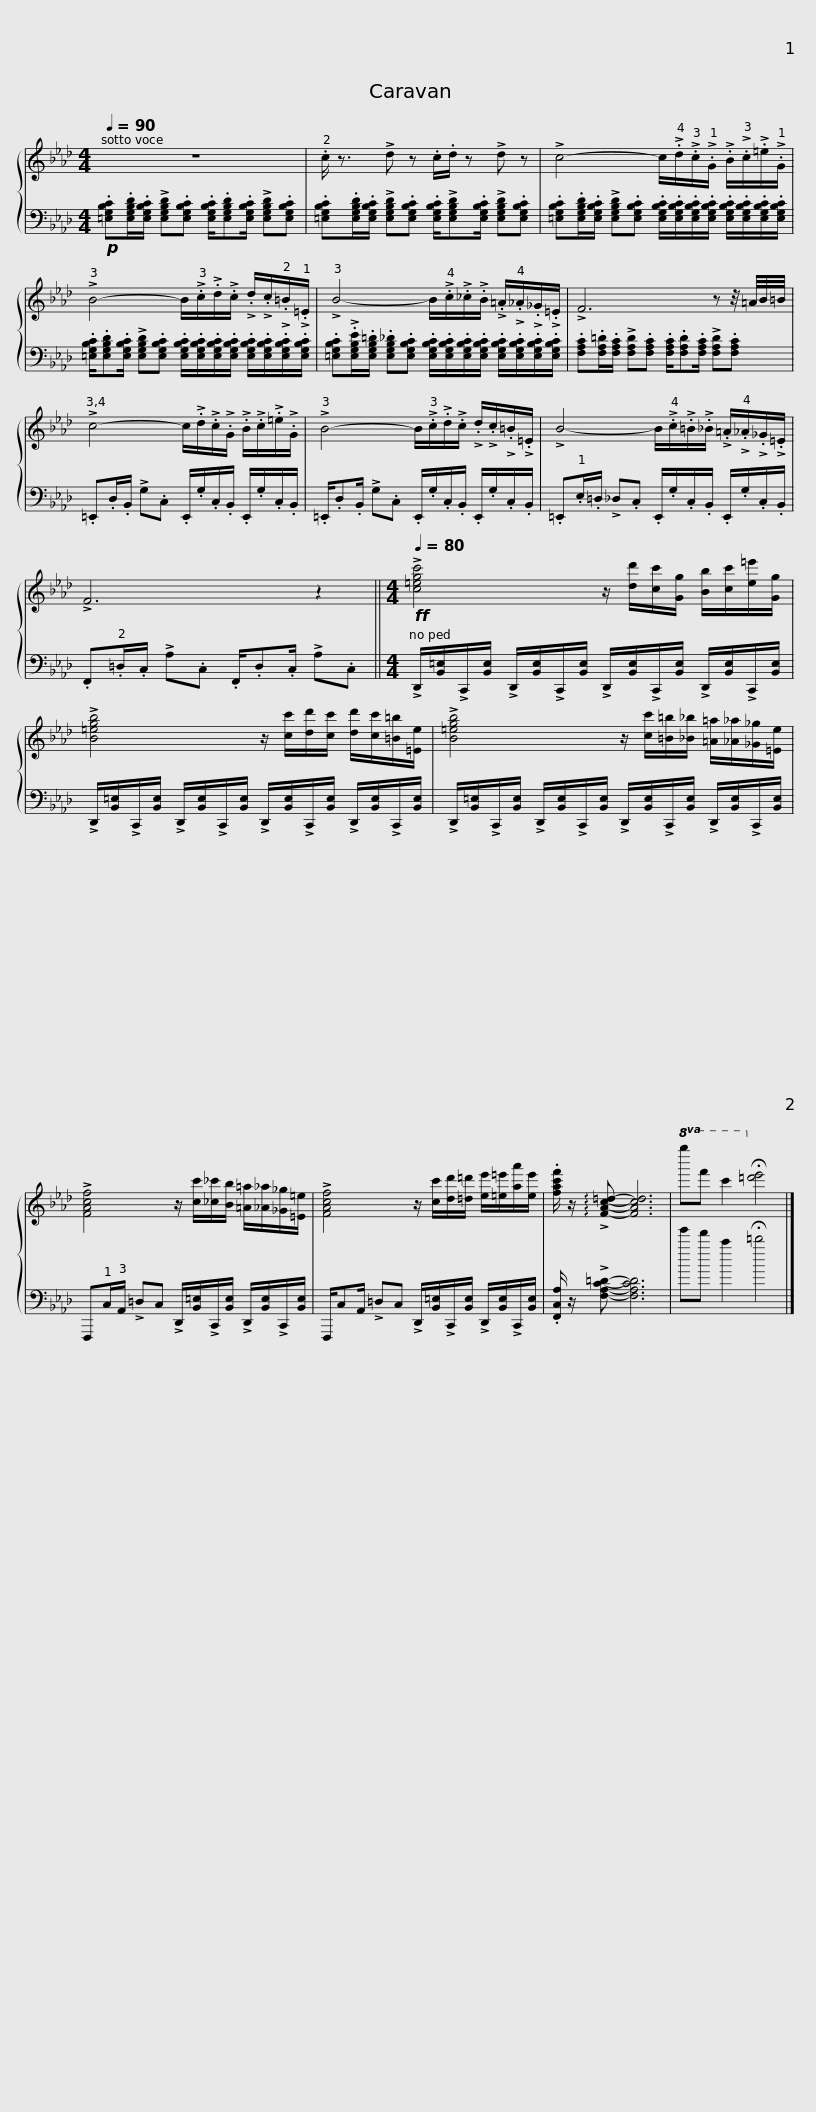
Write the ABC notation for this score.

X:1
%%score { 1 | 2 }
L:1/8
Q:1/4=90
M:4/4
I:linebreak $
K:Fmin
V:1 treble
V:2 bass
V:1
 z8 | .c/ z3/2 !>!d z .c/.d/ z !>!d z |$ !>!c4- c/!>!.d/!>!.c/!>!.G/ !>!.B/!>!.c/!>!.=e/!>!.G/ |$ !>!B4- B/!>!.c/!>!.d/!>!.c/ !>!.d/!>!.c/!>!.=B/!>!.=E/ |$ !>!B4- B/!>!.c/!>!._c/!>!.B/ !>!.=A/!>!._A/!>!._G/!>!.=E/ | %5
 !>!F6 z z/4 =A/4B/4=B/4 |$ !>!c4- c/!>!.d/!>!.c/!>!.G/ !>!.B/!>!.c/!>!.=e/!>!.G/ | !>!B4- B/!>!.c/!>!.d/!>!.c/ !>!.d/!>!.c/!>!.=B/!>!.=E/ |$ !>!B4- B/!>!.c/!>!.=B/!>!._B/ !>!.=A/!>!._A/!>!._G/!>!.=E/ | !>!F6 z2 ||$ %10
[K:Fmin][M:4/4]!ff![Q:1/4=80] !>![c=egc']4 z/ [dd']/[cc']/[Gg]/ [Bb]/[cc']/[e=e']/[Gg]/ | !>![B=egb]4 z/ [cc']/[dd']/[cc']/ [dd']/[cc']/[=B=b]/[=Ee]/ |$ !>![B=egb]4 z/ [cc']/[=B=b]/[_B_b]/ [=A=a]/[_A_a]/[_G_g]/[=Ee]/ | !>![FAcf]4 z/ [cc']/[_c_c']/[Bb]/ [=A=a]/[_A_a]/[_G_g]/[=E=e]/ |$ !>![FAcf]4 z/ [cc']/[dd']/[=d=d']/ [ee']/[=e=e']/[aa']/[ee']/ | %15
 .[fac'f']/ z/ !arpeggio!!>![FAc=d]- [FAcd]6 |!8va(! g''f'' c''2!8va)! !fermata![=d''e'']4 |] %17
V:2
!p! .[=E,G,B,C].[E,G,B,D]/.[E,G,B,C]/ !>![E,G,B,D].[E,G,B,C] .[E,G,B,C]/.[E,G,B,D].[E,G,B,C]/ !>![E,G,B,D].[E,G,B,C] | .[=E,G,B,C].[E,G,B,D]/.[E,G,B,C]/ !>![E,G,B,D].[E,G,B,C] .[E,G,B,C]/!>![E,G,B,D].[E,G,B,C]/ !>![E,G,B,D].[E,G,B,C] |$ .[=E,G,B,C].[E,G,B,D]/.[E,G,B,C]/ !>![E,G,B,D].[E,G,B,C] .[E,G,B,C]/.[E,G,B,C]/.[E,G,B,C]/.[E,G,B,C]/ .[E,G,B,C]/.[E,G,B,C]/.[E,G,B,C]/.[E,G,B,C]/ |$ .[=E,G,B,C]/.[E,G,B,D].[E,G,B,C]/ !>![E,G,B,D].[E,G,B,C] .[E,G,B,C]/.[E,G,B,C]/.[E,G,B,C]/.[E,G,B,C]/ .[E,G,B,C]/.[E,G,B,C]/.[E,G,B,C]/.[E,G,B,C]/ |$ .[=E,G,B,C]!>!.[E,G,B,E]/.[E,G,B,=D]/ .[E,G,B,_D].[E,G,B,C] .[E,G,B,C]/.[E,G,B,C]/.[E,G,B,C]/.[E,G,B,C]/ .[E,G,B,C]/.[E,G,B,C]/.[E,G,B,C]/.[E,G,B,C]/ | %5
 .[F,A,C].[F,A,=D]/.[F,A,C]/ !>![F,A,D].[F,A,C] .[F,A,C]/.[F,A,D].[F,A,C]/ !>![F,A,D].[F,A,C] |$ .=E,,.D,/.B,,/ !>!G,.C, .E,,/.G,/.C,/.B,,/ .E,,/.G,/.C,/.B,,/ | .=E,,/.D,.B,,/ !>!G,.C, .E,,/.G,/.C,/.B,,/ .E,,/.G,/.C,/.B,,/ |$ .=E,,.E,/.=D,/ !>!_D,.C, .E,,/.G,/.C,/.B,,/ .E,,/.G,/.C,/.B,,/ | .F,,.=D,/.C,/ !>!A,.C, .F,,/.D,.C,/ !>!A,.C, ||$ %10
[K:Fmin][M:4/4] !>!D,,/[B,,=E,]/!>!C,,/[B,,E,]/ !>!D,,/[B,,E,]/!>!C,,/[B,,E,]/ !>!D,,/[B,,E,]/!>!C,,/[B,,E,]/ !>!D,,/[B,,E,]/!>!C,,/[B,,E,]/ | !>!D,,/[B,,=E,]/!>!C,,/[B,,E,]/ !>!D,,/[B,,E,]/!>!C,,/[B,,E,]/ !>!D,,/[B,,E,]/!>!C,,/[B,,E,]/ !>!D,,/[B,,E,]/!>!C,,/[B,,E,]/ |$ !>!D,,/[B,,=E,]/!>!C,,/[B,,E,]/ !>!D,,/[B,,E,]/!>!C,,/[B,,E,]/ !>!D,,/[B,,E,]/!>!C,,/[B,,E,]/ !>!D,,/[B,,E,]/!>!C,,/[B,,E,]/ | F,,,C,/A,,/ !>!=D,C, !>!D,,/[B,,=E,]/!>!C,,/[B,,E,]/ !>!D,,/[B,,E,]/!>!C,,/[B,,E,]/ |$ F,,,/C,A,,/ !>!=D,C, !>!D,,/[B,,=E,]/!>!C,,/[B,,E,]/ !>!D,,/[B,,E,]/!>!C,,/[B,,E,]/ | %15
 .[F,,C,A,]/ z/ !>![F,A,C=D]- [F,A,CD]6 | g'f' c'2 !fermata!=d'4 |] %17
